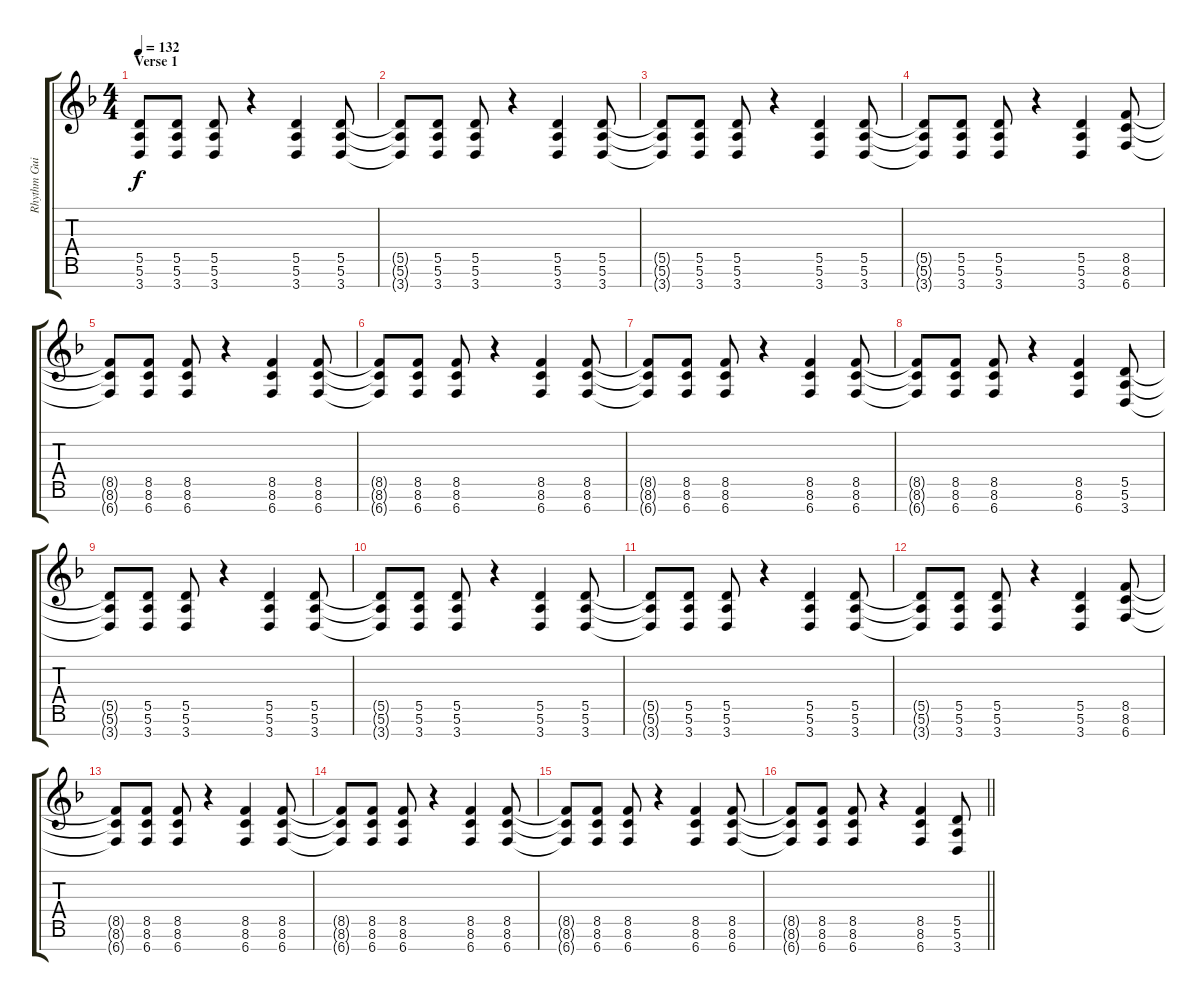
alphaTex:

\track ("Rhythm Guitar" "Rhythm Gui") {instrument distortionguitar}
\staff {score tabs}
\tuning (E4 B3 G3 D3 A2 E2 B1) {hide}
\ts (4 4)
\section ("" "Verse 1")
\tempo 132
\clef g2
\ks dminor
(5.5{t} 5.6{t} 3.7{t}).8{dy f} (5.5 5.6 3.7).8 (5.5 5.6 3.7).8 r.4 (5.5 5.6 3.7).4 (5.5 5.6 3.7).8 |
(5.5{t} 5.6{t} 3.7{t}).8 (5.5 5.6 3.7).8 (5.5 5.6 3.7).8 r.4 (5.5 5.6 3.7).4 (5.5 5.6 3.7).8 |
(5.5{t} 5.6{t} 3.7{t}).8 (5.5 5.6 3.7).8 (5.5 5.6 3.7).8 r.4 (5.5 5.6 3.7).4 (5.5 5.6 3.7).8 |
(5.5{t} 5.6{t} 3.7{t}).8 (5.5 5.6 3.7).8 (5.5 5.6 3.7).8 r.4 (5.5 5.6 3.7).4 (8.5 8.6 6.7).8 |
(8.5{t} 8.6{t} 6.7{t}).8 (8.5 8.6 6.7).8 (8.5 8.6 6.7).8 r.4 (8.5 8.6 6.7).4 (8.5 8.6 6.7).8 |
(8.5{t} 8.6{t} 6.7{t}).8 (8.5 8.6 6.7).8 (8.5 8.6 6.7).8 r.4 (8.5 8.6 6.7).4 (8.5 8.6 6.7).8 |
(8.5{t} 8.6{t} 6.7{t}).8 (8.5 8.6 6.7).8 (8.5 8.6 6.7).8 r.4 (8.5 8.6 6.7).4 (8.5 8.6 6.7).8 |
(8.5{t} 8.6{t} 6.7{t}).8 (8.5 8.6 6.7).8 (8.5 8.6 6.7).8 r.4 (8.5 8.6 6.7).4 (5.5 5.6 3.7).8 |
(5.5{t} 5.6{t} 3.7{t}).8 (5.5 5.6 3.7).8 (5.5 5.6 3.7).8 r.4 (5.5 5.6 3.7).4 (5.5 5.6 3.7).8 |
(5.5{t} 5.6{t} 3.7{t}).8 (5.5 5.6 3.7).8 (5.5 5.6 3.7).8 r.4 (5.5 5.6 3.7).4 (5.5 5.6 3.7).8 |
(5.5{t} 5.6{t} 3.7{t}).8 (5.5 5.6 3.7).8 (5.5 5.6 3.7).8 r.4 (5.5 5.6 3.7).4 (5.5 5.6 3.7).8 |
(5.5{t} 5.6{t} 3.7{t}).8 (5.5 5.6 3.7).8 (5.5 5.6 3.7).8 r.4 (5.5 5.6 3.7).4 (8.5 8.6 6.7).8 |
(8.5{t} 8.6{t} 6.7{t}).8 (8.5 8.6 6.7).8 (8.5 8.6 6.7).8 r.4 (8.5 8.6 6.7).4 (8.5 8.6 6.7).8 |
(8.5{t} 8.6{t} 6.7{t}).8 (8.5 8.6 6.7).8 (8.5 8.6 6.7).8 r.4 (8.5 8.6 6.7).4 (8.5 8.6 6.7).8 |
(8.5{t} 8.6{t} 6.7{t}).8 (8.5 8.6 6.7).8 (8.5 8.6 6.7).8 r.4 (8.5 8.6 6.7).4 (8.5 8.6 6.7).8 |
\barLineRight lightlight
(8.5{t} 8.6{t} 6.7{t}).8 (8.5 8.6 6.7).8 (8.5 8.6 6.7).8 r.4 (8.5 8.6 6.7).4 (5.5 5.6 3.7).8
